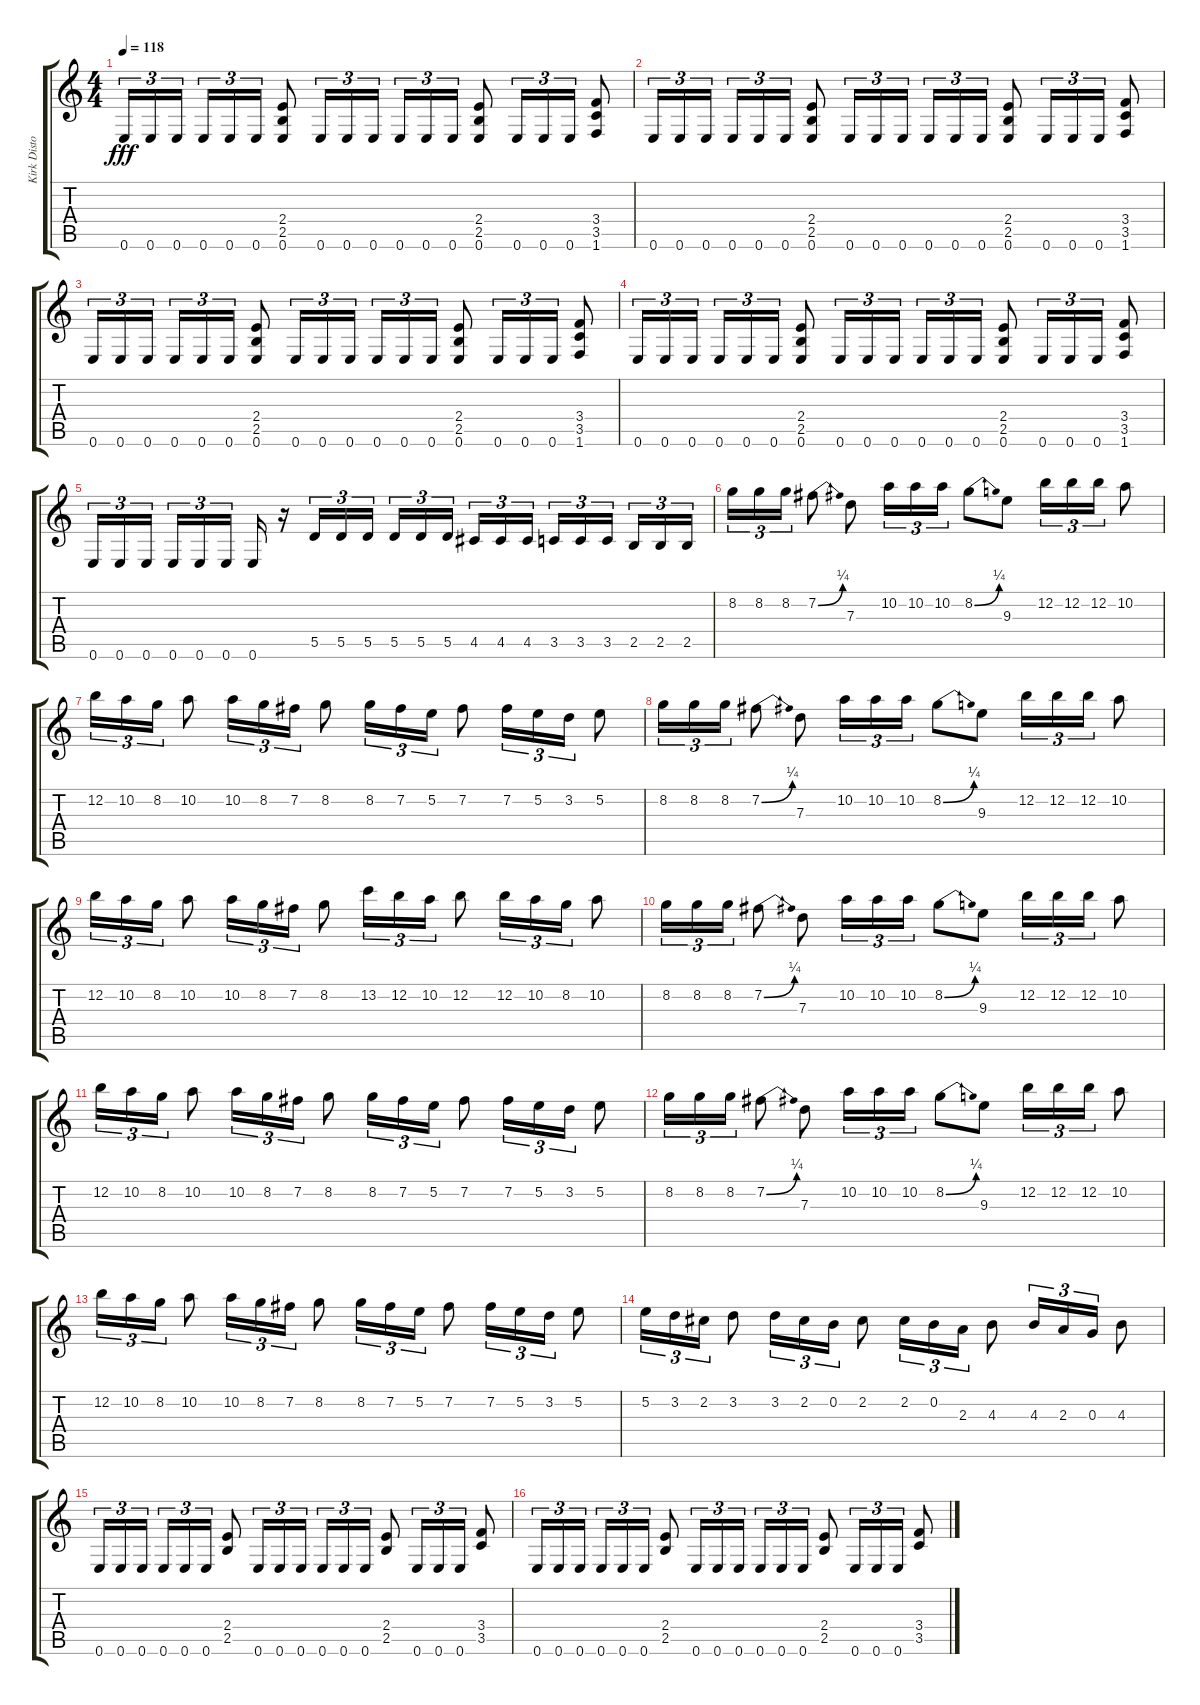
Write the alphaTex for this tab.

\track ("Kirk Distortion" "Kirk Disto") {instrument distortionguitar}
\staff {score tabs}
\tuning (E4 B3 G3 D3 A2 E2) {hide}
\ts (4 4)
\tempo 118
\clef g2
\ks c
0.6.16{tu (3 2) dy fff} 0.6.16{tu (3 2)} 0.6.16{tu (3 2)} 0.6.16{tu (3 2)} 0.6.16{tu (3 2)} 0.6.16{tu (3 2)} (2.4 2.5 0.6).8 0.6.16{tu (3 2)} 0.6.16{tu (3 2)} 0.6.16{tu (3 2)} 0.6.16{tu (3 2)} 0.6.16{tu (3 2)} 0.6.16{tu (3 2)} (2.4 2.5 0.6).8 0.6.16{tu (3 2)} 0.6.16{tu (3 2)} 0.6.16{tu (3 2)} (3.4 3.5 1.6).8 |
0.6.16{tu (3 2)} 0.6.16{tu (3 2)} 0.6.16{tu (3 2)} 0.6.16{tu (3 2)} 0.6.16{tu (3 2)} 0.6.16{tu (3 2)} (2.4 2.5 0.6).8 0.6.16{tu (3 2)} 0.6.16{tu (3 2)} 0.6.16{tu (3 2)} 0.6.16{tu (3 2)} 0.6.16{tu (3 2)} 0.6.16{tu (3 2)} (2.4 2.5 0.6).8 0.6.16{tu (3 2)} 0.6.16{tu (3 2)} 0.6.16{tu (3 2)} (3.4 3.5 1.6).8 |
0.6.16{tu (3 2)} 0.6.16{tu (3 2)} 0.6.16{tu (3 2)} 0.6.16{tu (3 2)} 0.6.16{tu (3 2)} 0.6.16{tu (3 2)} (2.4 2.5 0.6).8 0.6.16{tu (3 2)} 0.6.16{tu (3 2)} 0.6.16{tu (3 2)} 0.6.16{tu (3 2)} 0.6.16{tu (3 2)} 0.6.16{tu (3 2)} (2.4 2.5 0.6).8 0.6.16{tu (3 2)} 0.6.16{tu (3 2)} 0.6.16{tu (3 2)} (3.4 3.5 1.6).8 |
0.6.16{tu (3 2)} 0.6.16{tu (3 2)} 0.6.16{tu (3 2)} 0.6.16{tu (3 2)} 0.6.16{tu (3 2)} 0.6.16{tu (3 2)} (2.4 2.5 0.6).8 0.6.16{tu (3 2)} 0.6.16{tu (3 2)} 0.6.16{tu (3 2)} 0.6.16{tu (3 2)} 0.6.16{tu (3 2)} 0.6.16{tu (3 2)} (2.4 2.5 0.6).8 0.6.16{tu (3 2)} 0.6.16{tu (3 2)} 0.6.16{tu (3 2)} (3.4 3.5 1.6).8 |
0.6.16{tu (3 2)} 0.6.16{tu (3 2)} 0.6.16{tu (3 2)} 0.6.16{tu (3 2)} 0.6.16{tu (3 2)} 0.6.16{tu (3 2)} 0.6.16 r.16 5.5.16{tu (3 2)} 5.5.16{tu (3 2)} 5.5.16{tu (3 2)} 5.5.16{tu (3 2)} 5.5.16{tu (3 2)} 5.5.16{tu (3 2)} 4.5.16{tu (3 2)} 4.5.16{tu (3 2)} 4.5.16{tu (3 2)} 3.5.16{tu (3 2)} 3.5.16{tu (3 2)} 3.5.16{tu (3 2)} 2.5.16{tu (3 2)} 2.5.16{tu (3 2)} 2.5.16{tu (3 2)} |
8.2.16{tu (3 2) volume 12} 8.2.16{tu (3 2)} 8.2.16{tu (3 2)} 7.2{be (bend 0 0 60 1)}.8 7.3.8 10.2.16{tu (3 2)} 10.2.16{tu (3 2)} 10.2.16{tu (3 2)} 8.2{be (bend 0 0 60 1)}.8 9.3.8 12.2.16{tu (3 2)} 12.2.16{tu (3 2)} 12.2.16{tu (3 2)} 10.2.8 |
12.2.16{tu (3 2)} 10.2.16{tu (3 2)} 8.2.16{tu (3 2)} 10.2.8 10.2.16{tu (3 2)} 8.2.16{tu (3 2)} 7.2.16{tu (3 2)} 8.2.8 8.2.16{tu (3 2)} 7.2.16{tu (3 2)} 5.2.16{tu (3 2)} 7.2.8 7.2.16{tu (3 2)} 5.2.16{tu (3 2)} 3.2.16{tu (3 2)} 5.2.8 |
8.2.16{tu (3 2)} 8.2.16{tu (3 2)} 8.2.16{tu (3 2)} 7.2{be (bend 0 0 60 1)}.8 7.3.8 10.2.16{tu (3 2)} 10.2.16{tu (3 2)} 10.2.16{tu (3 2)} 8.2{be (bend 0 0 60 1)}.8 9.3.8 12.2.16{tu (3 2)} 12.2.16{tu (3 2)} 12.2.16{tu (3 2)} 10.2.8 |
12.2.16{tu (3 2)} 10.2.16{tu (3 2)} 8.2.16{tu (3 2)} 10.2.8 10.2.16{tu (3 2)} 8.2.16{tu (3 2)} 7.2.16{tu (3 2)} 8.2.8 13.2.16{tu (3 2)} 12.2.16{tu (3 2)} 10.2.16{tu (3 2)} 12.2.8 12.2.16{tu (3 2)} 10.2.16{tu (3 2)} 8.2.16{tu (3 2)} 10.2.8 |
8.2.16{tu (3 2)} 8.2.16{tu (3 2)} 8.2.16{tu (3 2)} 7.2{be (bend 0 0 60 1)}.8 7.3.8 10.2.16{tu (3 2)} 10.2.16{tu (3 2)} 10.2.16{tu (3 2)} 8.2{be (bend 0 0 60 1)}.8 9.3.8 12.2.16{tu (3 2)} 12.2.16{tu (3 2)} 12.2.16{tu (3 2)} 10.2.8 |
12.2.16{tu (3 2)} 10.2.16{tu (3 2)} 8.2.16{tu (3 2)} 10.2.8 10.2.16{tu (3 2)} 8.2.16{tu (3 2)} 7.2.16{tu (3 2)} 8.2.8 8.2.16{tu (3 2)} 7.2.16{tu (3 2)} 5.2.16{tu (3 2)} 7.2.8 7.2.16{tu (3 2)} 5.2.16{tu (3 2)} 3.2.16{tu (3 2)} 5.2.8 |
8.2.16{tu (3 2)} 8.2.16{tu (3 2)} 8.2.16{tu (3 2)} 7.2{be (bend 0 0 60 1)}.8 7.3.8 10.2.16{tu (3 2)} 10.2.16{tu (3 2)} 10.2.16{tu (3 2)} 8.2{be (bend 0 0 60 1)}.8 9.3.8 12.2.16{tu (3 2)} 12.2.16{tu (3 2)} 12.2.16{tu (3 2)} 10.2.8 |
12.2.16{tu (3 2)} 10.2.16{tu (3 2)} 8.2.16{tu (3 2)} 10.2.8 10.2.16{tu (3 2)} 8.2.16{tu (3 2)} 7.2.16{tu (3 2)} 8.2.8 8.2.16{tu (3 2)} 7.2.16{tu (3 2)} 5.2.16{tu (3 2)} 7.2.8 7.2.16{tu (3 2)} 5.2.16{tu (3 2)} 3.2.16{tu (3 2)} 5.2.8 |
5.2.16{tu (3 2)} 3.2.16{tu (3 2)} 2.2.16{tu (3 2)} 3.2.8 3.2.16{tu (3 2)} 2.2.16{tu (3 2)} 0.2.16{tu (3 2)} 2.2.8 2.2.16{tu (3 2)} 0.2.16{tu (3 2)} 2.3.16{tu (3 2)} 4.3.8 4.3.16{tu (3 2)} 2.3.16{tu (3 2)} 0.3.16{tu (3 2)} 4.3.8 |
0.6.16{tu (3 2) volume 15} 0.6.16{tu (3 2)} 0.6.16{tu (3 2)} 0.6.16{tu (3 2)} 0.6.16{tu (3 2)} 0.6.16{tu (3 2)} (2.4 2.5).8 0.6.16{tu (3 2)} 0.6.16{tu (3 2)} 0.6.16{tu (3 2)} 0.6.16{tu (3 2)} 0.6.16{tu (3 2)} 0.6.16{tu (3 2)} (2.4 2.5).8 0.6.16{tu (3 2)} 0.6.16{tu (3 2)} 0.6.16{tu (3 2)} (3.4 3.5).8 |
0.6.16{tu (3 2)} 0.6.16{tu (3 2)} 0.6.16{tu (3 2)} 0.6.16{tu (3 2)} 0.6.16{tu (3 2)} 0.6.16{tu (3 2)} (2.4 2.5).8 0.6.16{tu (3 2)} 0.6.16{tu (3 2)} 0.6.16{tu (3 2)} 0.6.16{tu (3 2)} 0.6.16{tu (3 2)} 0.6.16{tu (3 2)} (2.4 2.5).8 0.6.16{tu (3 2)} 0.6.16{tu (3 2)} 0.6.16{tu (3 2)} (3.4 3.5).8
